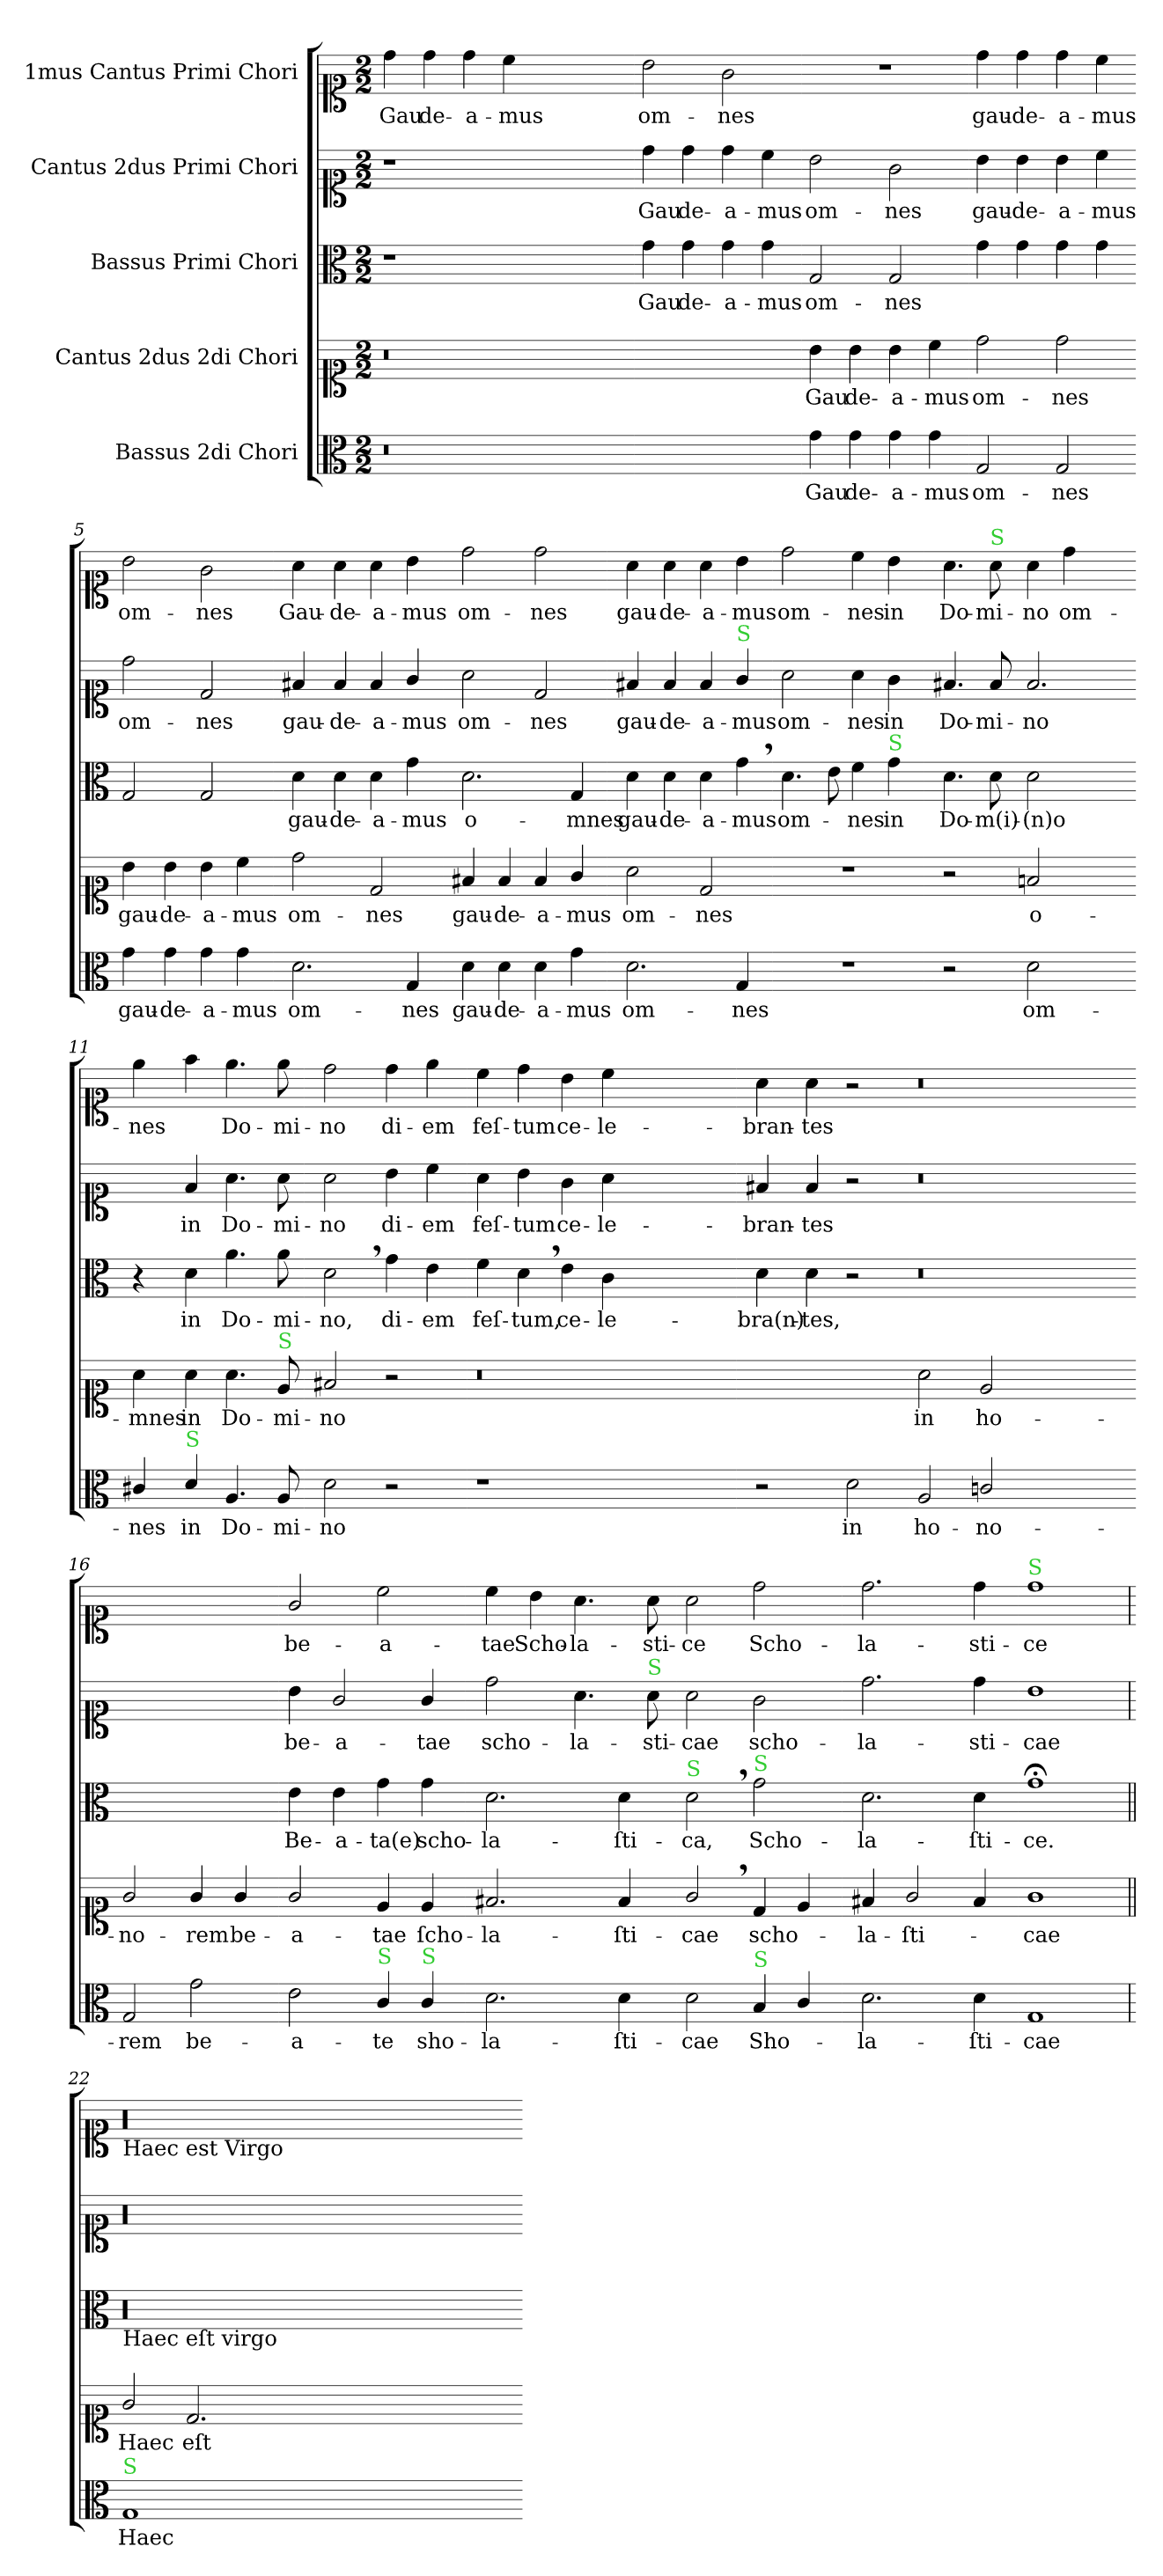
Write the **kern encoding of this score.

**kern	**text	**kern	**text	**kern	**text	**kern	**text	**kern	**text
*part5	*part5	*part4	*part4	*part3	*part3	*part2	*part2	*part1	*part1
*staff5	*staff5	*staff4	*staff4	*staff3	*staff3	*staff2	*staff2	*staff1	*staff1
*I"Bassus 2di Chori	*	*I"Cantus 2dus 2di Chori	*	*I"Bassus Primi Chori	*	*I"Cantus 2dus Primi Chori	*	*I"1mus Cantus Primi Chori	*
*clefC3	*	*clefC1	*	*clefC3	*	*clefC1	*	*clefC1	*
*k[]	*	*k[]	*	*k[]	*	*k[]	*	*k[]	*
*M2/2	*	*M2/2	*	*M2/2	*	*M2/2	*	*M2/2	*
=1	=1	=1	=1	=1	=1	=1	=1	=1	=1
0r	.	0r	.	1r	.	1r	.	4dd\	Gau-
.	.	.	.	.	.	.	.	4dd\	-de-
.	.	.	.	.	.	.	.	4dd\	-a-
.	.	.	.	.	.	.	.	4cc\	-mus
.	.	.	.	1ryy	.	1ryy	.	1ryy	.
=2-	=2-	=2-	=2-	=2-	=2-	=2-	=2-	=2-	=2-
1ryy	.	1ryy	.	4g\	Gau-	4dd\	Gau-	2b\	om-
.	.	.	.	4g\	-de-	4dd\	-de-	.	.
.	.	.	.	4g\	-a-	4dd\	-a-	2g\	-nes
.	.	.	.	4g\	-mus	4cc\	-mus	.	.
=3-	=3-	=3-	=3-	=3-	=3-	=3-	=3-	=3-	=3-
4g\	Gau-	4b\	Gau-	2G/	om-	2b\	om-	1r	.
4g\	-de-	4b\	-de-	.	.	.	.	.	.
4g\	-a-	4b\	-a-	2G/	-nes	2g\	-nes	.	.
4g\	-mus	4cc\	-mus	.	.	.	.	.	.
=4-	=4-	=4-	=4-	=4-	=4-	=4-	=4-	=4-	=4-
!	!	!	!	!	!	!	!	!	!LO:LY:i
2G/	om-	2dd\	om-	4g\	.	4b\	gau-	4dd\	gau-
!	!	!	!	!	!	!	!	!	!LO:LY:i
.	.	.	.	4g\	.	4b\	-de-	4dd\	-de-
!	!	!	!	!	!	!	!	!	!LO:LY:i
2G/	-nes	2dd\	-nes	4g\	.	4b\	-a-	4dd\	-a-
!	!	!	!	!	!	!	!	!	!LO:LY:i
.	.	.	.	4g\	.	4cc\	-mus	4cc\	-mus
=5-	=5-	=5-	=5-	=5-	=5-	=5-	=5-	=5-	=5-
!	!LO:LY:i	!	!LO:LY:i	!	!	!	!	!	!LO:LY:i
4g\	gau-	4b\	gau-	2G/	.	2dd\	om-	2b\	om-
!	!LO:LY:i	!	!LO:LY:i	!	!	!	!	!	!
4g\	-de-	4b\	-de-	.	.	.	.	.	.
!	!LO:LY:i	!	!LO:LY:i	!	!	!	!	!	!LO:LY:i
4g\	-a-	4b\	-a-	2G/	.	2d/	-nes	2g\	-nes
!	!LO:LY:i	!	!LO:LY:i	!	!	!	!	!	!
4g\	-mus	4cc\	-mus	.	.	.	.	.	.
=6-	=6-	=6-	=6-	=6-	=6-	=6-	=6-	=6-	=6-
!	!LO:LY:i	!	!LO:LY:i	!	!	!	!	!	!
2.d\	om-	2dd\	om-	4d\	gau-	4f#X/	gau-	4a\	Gau-
.	.	.	.	4d\	-de-	4f#/	-de-	4a\	-de-
!	!	!	!LO:LY:i	!	!	!	!	!	!
.	.	2d/	-nes	4d\	-a-	4f#/	-a-	4a\	-a-
!	!LO:LY:i	!	!	!	!	!	!	!	!
4G/	-nes	.	.	4g\	-mus	4g/	-mus	4b\	-mus
=7-	=7-	=7-	=7-	=7-	=7-	=7-	=7-	=7-	=7-
!	!LO:LY:i	!	!LO:LY:i	!	!	!	!	!	!
4d\	gau-	4f#X/	gau-	2.d\	o-	2a\	om-	2dd\	om-
!	!LO:LY:i	!	!LO:LY:i	!	!	!	!	!	!
4d\	-de-	4f#/	-de-	.	.	.	.	.	.
!	!LO:LY:i	!	!LO:LY:i	!	!	!	!	!	!
4d\	-a-	4f#/	-a-	.	.	2d/	-nes	2dd\	-nes
!	!LO:LY:i	!	!LO:LY:i	!	!	!	!	!	!
4g\	-mus	4g/	-mus	4G/	-mnes	.	.	.	.
=8-	=8-	=8-	=8-	=8-	=8-	=8-	=8-	=8-	=8-
!	!LO:LY:i	!	!LO:LY:i	!	!	!	!	!	!
2.d\	om-	2a\	om-	4d\	gau-	4f#X/	gau-	4a\	gau-
.	.	.	.	4d\	-de-	4f#/	-de-	4a\	-de-
!	!	!	!LO:LY:i	!	!	!	!	!	!
.	.	2d/	-nes	4d\	-a-	4f#/	-a-	4a\	-a-
!	!	!	!	!	!	!LO:TX:a:color=limegreen:t=S	!	!	!
!	!LO:LY:i	!	!	!	!	!	!	!	!
4G/	-nes	.	.	4g,<\	-mus	4g/	-mus	4b\	-mus
=9-	=9-	=9-	=9-	=9-	=9-	=9-	=9-	=9-	=9-
1r	.	1r	.	4.d\	om-	2a\	om-	2dd\	om-
.	.	.	.	8e\	.	.	.	.	.
.	.	.	.	4f\	-nes	4a\	-nes	4cc\	-nes
!	!	!	!	!LO:TX:a:color=limegreen:t=S	!	!	!	!	!
.	.	.	.	4g\	in	4g\	in	4b\	in
=10-	=10-	=10-	=10-	=10-	=10-	=10-	=10-	=10-	=10-
2r	.	2r	.	4.d\	Do-	4.f#X/	Do-	4.a\	Do-
!	!	!	!	!	!	!	!	!LO:TX:a:color=limegreen:t=S	!
.	.	.	.	8d\	-m(i)-	8f#/	-mi-	8a\	-mi-
2d\	om-	2fn/	o-	2d\	-(n)o	2.f#/	-no	4a\	-no
.	.	.	.	.	.	.	.	4dd\	om-
4ryy	.	4ryy	.	4ryy	.	.	.	4ryy	.
=11-	=11-	=11-	=11-	=11-	=11-	=11-	=11-	=11-	=11-
4c#X/	-nes	4a\	-mnes	4r	.	4ryy	.	4ee\	-nes
!LO:TX:a:color=limegreen:t=S	!	!	!	!	!	!	!	!	!
4d/	in	4a\	in	4d\	in	4f#/	in	4ff\	.
4.A/	Do-	4.a\	Do-	4.a\	Do-	4.a\	Do-	4.ee\	Do-
!	!	!LO:TX:a:color=limegreen:t=S	!	!	!	!	!	!	!
8A/	-mi-	8e/	-mi-	8a\	-mi-	8a\	-mi-	8ee\	-mi-
=12-	=12-	=12-	=12-	=12-	=12-	=12-	=12-	=12-	=12-
2d\	-no	2f#X/	-no	2d,<\	-no,	2a\	-no	2dd\	-no
2r	.	2r	.	4g\	di-	4b\	di-	4dd\	di-
.	.	.	.	4e\	-em	4cc\	-em	4ee\	-em
=13-	=13-	=13-	=13-	=13-	=13-	=13-	=13-	=13-	=13-
1r	.	0r	.	4f\	feſ-	4a\	feſ-	4cc\	feſ-
.	.	.	.	4d,<\	-tum,	4b\	-tum	4dd\	-tum
.	.	.	.	4e\	ce-	4g\	ce-	4b\	ce-
.	.	.	.	4c\	-le-	4a\	-le-	4cc\	-le-
1ryy	.	.	.	1ryy	.	1ryy	.	1ryy	.
=14-	=14-	=14-	=14-	=14-	=14-	=14-	=14-	=14-	=14-
2r	.	1ryy	.	4d\	-bra(n)-	4f#X/	-bran-	4a\	-bran-
.	.	.	.	4d\	-tes,	4f#/	-tes	4a\	-tes
2d\	in	.	.	2r	.	2r	.	2r	.
=15-	=15-	=15-	=15-	=15-	=15-	=15-	=15-	=15-	=15-
2A/	ho-	2a\	in	0r	.	0r	.	0r	.
2cn/	-no-	2e/	ho-	.	.	.	.	.	.
1ryy	.	1ryy	.	.	.	.	.	.	.
=16-	=16-	=16-	=16-	=16-	=16-	=16-	=16-	=16-	=16-
2G/	-rem	2g/	-no-	1ryy	.	1ryy	.	1ryy	.
2g\	be-	4g/	-rem	.	.	.	.	.	.
.	.	4g/	be-	.	.	.	.	.	.
=17-	=17-	=17-	=17-	=17-	=17-	=17-	=17-	=17-	=17-
2e\	-a-	2g/	-a-	4e\	Be-	4b\	be-	2g/	be-
.	.	.	.	4e\	-a-	2g/	-a-	.	.
!LO:TX:a:color=limegreen:t=S	!	!	!	!	!	!	!	!	!
4c/	-te	4e/	-tae	4g\	-ta(e)	.	.	2cc\	-a-
!LO:TX:a:color=limegreen:t=S	!	!	!	!	!	!	!	!	!
4c/	sho-	4e/	-ſcho-	4g\	scho-	4g/	-tae	.	.
=18-	=18-	=18-	=18-	=18-	=18-	=18-	=18-	=18-	=18-
2.d\	-la-	2.f#X/	-la-	2.d\	-la-	2dd\	scho-	4cc\	-tae
.	.	.	.	.	.	.	.	4b\	Scho-
.	.	.	.	.	.	4.a\	-la-	4.a\	-la-
4d\	-ſti-	4f#/	-ſti-	4d\	-ſti-	.	.	.	.
!	!	!	!	!	!	!LO:TX:a:color=limegreen:t=S	!	!	!
.	.	.	.	.	.	8a\	-sti-	8a\	-sti-
=19-	=19-	=19-	=19-	=19-	=19-	=19-	=19-	=19-	=19-
!	!	!	!	!LO:TX:a:color=limegreen:t=S	!	!	!	!	!
2d\	-cae	2g,</	-cae	2d,<\	-ca,	2a\	-cae	2a\	-ce
!	!	!	!	!LO:TX:a:color=limegreen:t=S	!	!	!	!	!
!LO:TX:a:color=limegreen:t=S	!	!	!	!	!	!	!	!	!
4B/	Sho-	4d/	scho-	2g\	Scho-	2g\	scho-	2dd\	Scho-
4c/	.	4e/	.	.	.	.	.	.	.
=20-	=20-	=20-	=20-	=20-	=20-	=20-	=20-	=20-	=20-
2.d\	-la-	4f#X/	-la-	2.d\	-la-	2.dd\	-la-	2.dd\	-la-
.	.	2g/	-ſti-	.	.	.	.	.	.
4d\	-ſti-	4f#/	.	4d\	-ſti-	4dd\	-sti-	4dd\	-sti-
=21-	=21-	=21-	=21-	=21-	=21-	=21-	=21-	=21-	=21-
!	!	!	!	!	!	!	!	!LO:TX:a:color=limegreen:t=S	!
1G/	-cae	1g\	-cae	1g;\	-ce.	1b\	-cae	1dd\	-ce
=22	=22	=22||	=22	=22||	=22	=22	=22	=22	=22
!	!	!	!	!	!	!	!	!LO:TX:b:t=Haec est Virgo	!
!	!	!	!	!LO:TX:b:t=Haec eſt virgo	!	!	!	!	!
!LO:TX:a:color=limegreen:t=S	!	!	!	!	!	!	!	!	!
1G/	Haec	2g/	Haec	00r	.	00r	.	00r	.
.	.	2.d/	-eſt-	.	.	.	.	.	.
0.ryy	.	.	.	.	.	.	.	.	.
.	.	0ryy	.	.	.	.	.	.	.
.	.	2.ryy	.	.	.	.	.	.	.
=-	=-	=-	=-	=-	=-	=-	=-	=-	=-
*-	*-	*-	*-	*-	*-	*-	*-	*-	*-
